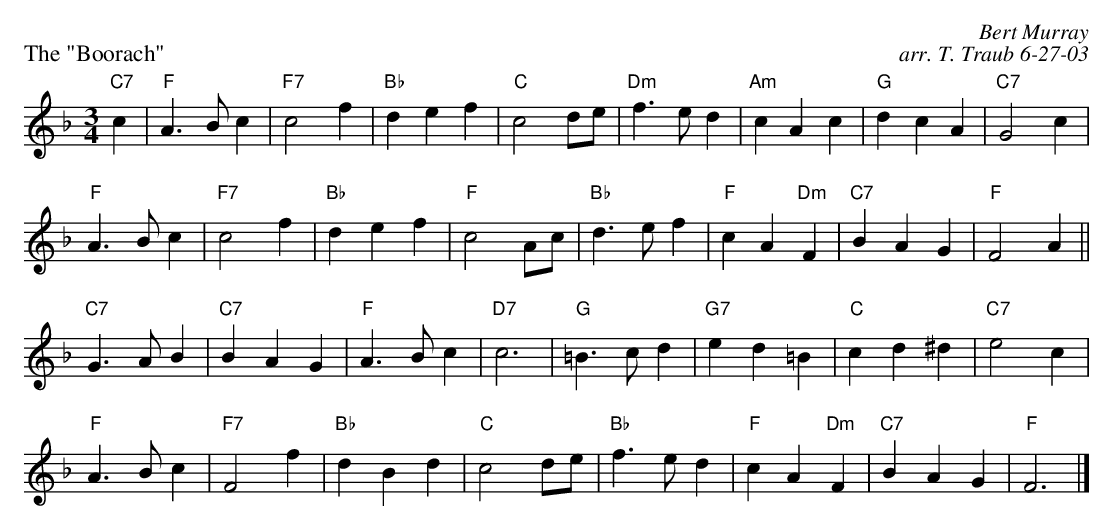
X:1
P: The "Boorach"
C: Bert Murray
C: arr. T. Traub 6-27-03
M: 3/4
K: F
L: 1/4
"C7"c|"F"A > B c|"F7"c2 f|"Bb"d e f|"C"c2 d/e/|"Dm"f > e d|"Am"c A c|"G"d c A|"C7"G2 c|
"F"A > B c|"F7"c2 f|"Bb"d e f|"F"c2 A/c/|"Bb"d > e f|"F"c A "Dm"F|"C7"B A G|"F"F2 A||
"C7"G > A B|"C7"B A G|"F"A > B c|"D7"c3|"G"=B > c d|"G7"e d =B|"C"c d ^d|"C7"e2 c|
"F"A > B c|"F7"F2 f|"Bb"d B d|"C"c2 d/e/|"Bb"f > e d|"F"c A "Dm"F|"C7"B A G|"F"F3 |]
